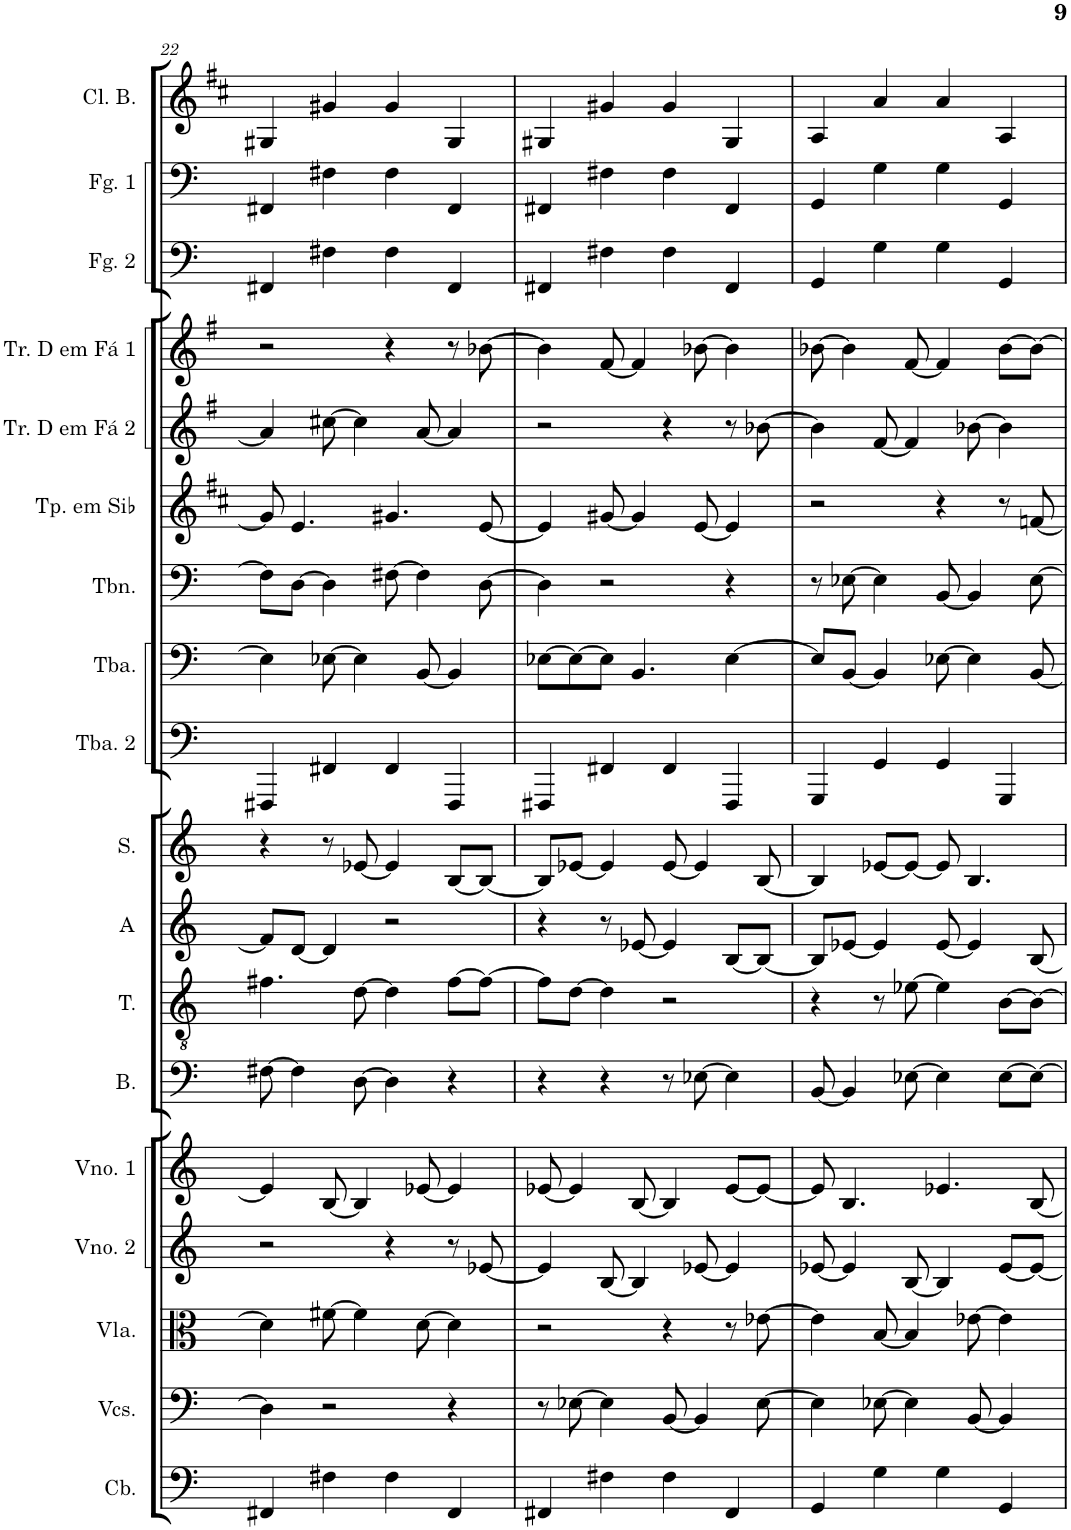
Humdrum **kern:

**kern	**kern	**kern	**kern	**kern	**kern	**kern	**kern	**kern	**kern	**kern	**kern	**kern	**kern	**kern	**kern	**kern	**kern
*part18	*part17	*part16	*part15	*part14	*part13	*part12	*part11	*part10	*part9	*part8	*part7	*part6	*part5	*part4	*part3	*part2	*part1
*staff18	*staff17	*staff16	*staff15	*staff14	*staff13	*staff12	*staff11	*staff10	*staff9	*staff8	*staff7	*staff6	*staff5	*staff4	*staff3	*staff2	*staff1
*I"Contrabaixo	*I"Violoncelos	*I"Violas	*I"Violinos 2	*I"Violinos 1	*I"Baixo	*I"Tenor	*I"Alto	*I"Soprano	*I"Tuba 2	*I"Tuba	*I"Trombone	*I"Trompete em Sib	*I"Trompa em Fá 2	*I"Trompa em Fá 1	*I"Fagote 2	*I"Fagote 1	*I"Clarinete Baixo
*I'Cb.	*I'Vcs.	*I'Vla.	*I'Vno. 2	*I'Vno. 1	*I'B.	*I'T.	*I'A	*I'S.	*I'Tba. 2	*I'Tba.	*I'Tbn.	*I'Tp. em Sib	*	*	*I'Fg. 2	*I'Fg. 1	*I'Cl. B.
!!LO:PB:g=z
*clefF4	*clefF4	*clefC3	*clefG2	*clefG2	*clefF4	*clefGv2	*clefG2	*clefG2	*clefF4	*clefF4	*clefF4	*clefG2	*clefG2	*clefG2	*clefF4	*clefF4	*clefG2
*Trd7c12	*	*	*	*	*	*	*	*	*	*	*	*Trd1c2	*Trd4c7	*Trd4c7	*	*	*Trd8c14
*k[]	*k[]	*k[]	*k[]	*k[]	*k[]	*k[]	*k[]	*k[]	*k[]	*k[]	*k[]	*k[f#c#]	*k[f#]	*k[f#]	*k[]	*k[]	*k[f#c#]
*M4/4	*M4/4	*M4/4	*M4/4	*M4/4	*M4/4	*M4/4	*M4/4	*M4/4	*M4/4	*M4/4	*M4/4	*M4/4	*M4/4	*M4/4	*M4/4	*M4/4	*M4/4
=22	=22	=22	=22	=22	=22	=22	=22	=22	=22	=22	=22	=22	=22	=22	=22	=22	=22
4FF#X/	4D\]	4d\]	2r	4e-/]	[8F#X\	4.f#X\	8f#/L]	4r	4FFF#X/	4E-\]	8F#\L]	8g#/]	4a/]	2r	4FF#X/	4FF#X/	4G#X/
.	.	.	.	.	4F#\]	.	[8d/J	.	.	.	[8D\J	4.e/	.	.	.	.	.
4F#X\	2r	[8f#X\	.	[8B/	.	.	4d/]	8r	4FF#X/	[8E-X\	4D\]	.	[8cc#X\	.	4F#X\	4F#X\	4g#X/
.	.	4f#\]	.	4B/]	[8D\	[8d\	.	[8e-X/	.	4E-\]	.	.	4cc#\]	.	.	.	.
4F#\	.	.	4r	.	4D\]	4d\]	2r	4e-/]	4FF#/	.	[8F#X\	4.g#X/	.	4r	4F#\	4F#\	4g#/
.	.	[8d\	.	[8e-X/	.	.	.	.	.	[8BB/	4F#\]	.	[8a/	.	.	.	.
4FF#/	4r	4d\]	8r	4e-/]	4r	[8f#\L	.	[8B/L	4FFF#/	4BB/]	.	.	4a/]	8r	4FF#/	4FF#/	4G#/
.	.	.	[8e-X/	.	.	8f#\J_	.	8B/J_	.	.	[8D\	[8e/	.	[8b-X\	.	.	.
=23	=23	=23	=23	=23	=23	=23	=23	=23	=23	=23	=23	=23	=23	=23	=23	=23	=23
4FF#X/	8r	2r	4e-/]	[8e-X/	4r	8f#\L]	4r	8B/L]	4FFF#X/	[8E-X\L	4D\]	4e/]	2r	4b-\]	4FF#X/	4FF#X/	4G#X/
.	[8E-X\	.	.	4e-/]	.	[8d\J	.	[8e-X/J	.	8E-\_	.	.	.	.	.	.	.
4F#X\	4E-\]	.	[8B/	.	4r	4d\]	8r	4e-/]	4FF#X/	8E-\J]	2r	[8g#X/	.	[8f#/	4F#X\	4F#X\	4g#X/
.	.	.	4B/]	[8B/	.	.	[8e-X/	.	.	4.BB/	.	4g#/]	.	4f#/]	.	.	.
4F#\	[8BB/	4r	.	4B/]	8r	2r	4e-/]	[8e-/	4FF#/	.	.	.	4r	.	4F#\	4F#\	4g#/
.	4BB/]	.	[8e-X/	.	[8E-X\	.	.	4e-/]	.	.	.	[8e/	.	[8b-X\	.	.	.
4FF#/	.	8r	4e-/]	[8e-/L	4E-\]	.	[8B/L	.	4FFF#/	[4E-\	4r	4e/]	8r	4b-\]	4FF#/	4FF#/	4G#/
.	[8E-\	[8e-X\	.	8e-/J_	.	.	8B/J_	[8B/	.	.	.	.	[8b-X\	.	.	.	.
=24	=24	=24	=24	=24	=24	=24	=24	=24	=24	=24	=24	=24	=24	=24	=24	=24	=24
4GG/	4E-\]	4e-\]	[8e-X/	8e-/]	[8BB/	4r	8B/L]	4B/]	4GGG/	8E-/L]	8r	2r	4b-\]	[8b-X\	4GG/	4GG/	4A/
.	.	.	4e-/]	4.B/	4BB/]	.	[8e-X/J	.	.	[8BB/J	[8E-X\	.	.	4b-\]	.	.	.
4G\	[8E-X\	[8B/	.	.	.	8r	4e-/]	[8e-X/L	4GG/	4BB/]	4E-\]	.	[8f#/	.	4G\	4G\	4a/
.	4E-\]	4B/]	[8B/	.	[8E-X\	[8e-X\	.	8e-/J_	.	.	.	.	4f#/]	[8f#/	.	.	.
4G\	.	.	4B/]	4.e-X/	4E-\]	4e-\]	[8e-/	8e-/]	4GG/	[8E-X\	[8BB/	4r	.	4f#/]	4G\	4G\	4a/
.	[8BB/	[8e-X\	.	.	.	.	4e-/]	4.B/	.	4E-\]	4BB/]	.	[8b-X\	.	.	.	.
4GG/	4BB/]	4e-\]	[8e-/L	.	[8E-\L	[8B\L	.	.	4GGG/	.	.	8r	4b-\]	[8b-\L	4GG/	4GG/	4A/
.	.	.	8e-/J_	[8B/	8E-\J_	8B\J_	[8B/	.	.	[8BB/	[8E-\	[8fn/	.	8b-\J_	.	.	.
=	=	=	=	=	=	=	=	=	=	=	=	=	=	=	=	=	=
*-	*-	*-	*-	*-	*-	*-	*-	*-	*-	*-	*-	*-	*-	*-	*-	*-	*-
